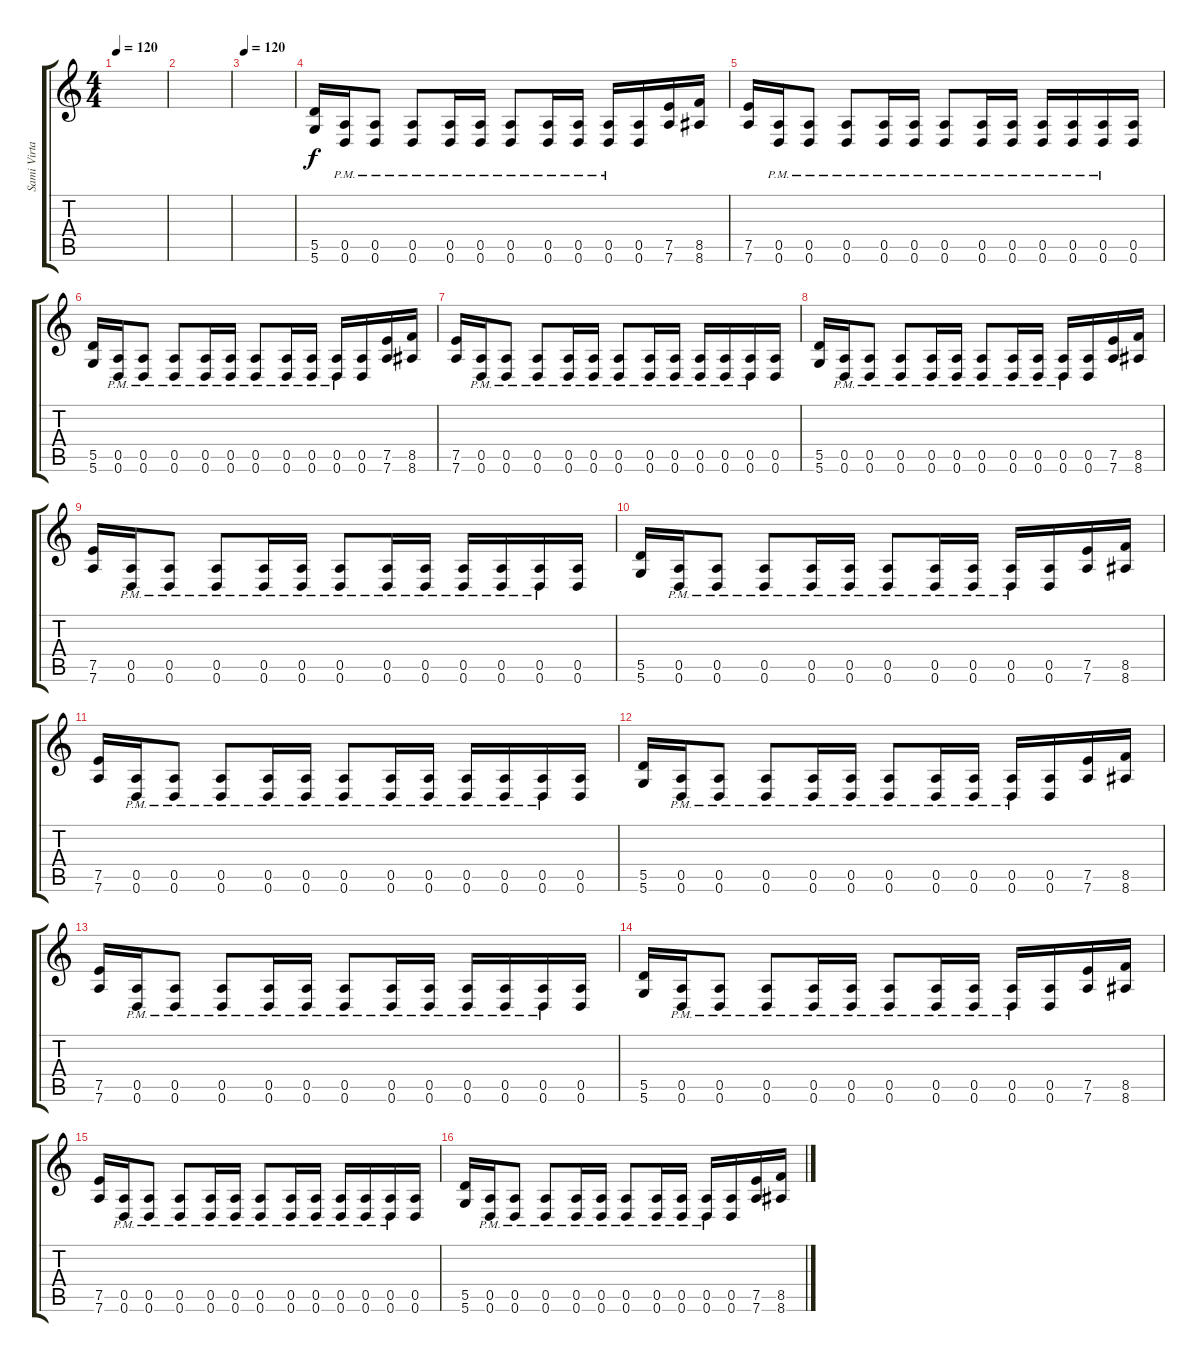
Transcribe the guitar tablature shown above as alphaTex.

\track ("Sami Virtanen (lead Guitar)" "Sami Virta") {instrument distortionguitar}
\staff {score tabs}
\tuning (E4 B3 G3 D3 A2 D2) {hide}
\ts (4 4)
\tempo 120
\clef g2
\ks c
|
|
\tempo 120
|
(5.5 5.6).16 (0.5{pm} 0.6{pm}).16 (0.5{pm} 0.6{pm}).8 (0.5{pm} 0.6{pm}).8 (0.5{pm} 0.6{pm}).16 (0.5{pm} 0.6{pm}).16 (0.5{pm} 0.6{pm}).8 (0.5{pm} 0.6{pm}).16 (0.5{pm} 0.6{pm}).16 (0.5{pm} 0.6{pm}).16 (0.5 0.6).16 (7.5 7.6).16 (8.5 8.6).16 |
(7.5 7.6).16 (0.5{pm} 0.6{pm}).16 (0.5{pm} 0.6{pm}).8 (0.5{pm} 0.6{pm}).8 (0.5{pm} 0.6{pm}).16 (0.5{pm} 0.6{pm}).16 (0.5{pm} 0.6{pm}).8 (0.5{pm} 0.6{pm}).16 (0.5{pm} 0.6{pm}).16 (0.5{pm} 0.6{pm}).16 (0.5{pm} 0.6{pm}).16 (0.5{pm} 0.6{pm}).16 (0.5 0.6).16 |
(5.5 5.6).16 (0.5{pm} 0.6{pm}).16 (0.5{pm} 0.6{pm}).8 (0.5{pm} 0.6{pm}).8 (0.5{pm} 0.6{pm}).16 (0.5{pm} 0.6{pm}).16 (0.5{pm} 0.6{pm}).8 (0.5{pm} 0.6{pm}).16 (0.5{pm} 0.6{pm}).16 (0.5{pm} 0.6{pm}).16 (0.5 0.6).16 (7.5 7.6).16 (8.5 8.6).16 |
(7.5 7.6).16 (0.5{pm} 0.6{pm}).16 (0.5{pm} 0.6{pm}).8 (0.5{pm} 0.6{pm}).8 (0.5{pm} 0.6{pm}).16 (0.5{pm} 0.6{pm}).16 (0.5{pm} 0.6{pm}).8 (0.5{pm} 0.6{pm}).16 (0.5{pm} 0.6{pm}).16 (0.5{pm} 0.6{pm}).16 (0.5{pm} 0.6{pm}).16 (0.5{pm} 0.6{pm}).16 (0.5 0.6).16 |
(5.5 5.6).16 (0.5{pm} 0.6{pm}).16 (0.5{pm} 0.6{pm}).8 (0.5{pm} 0.6{pm}).8 (0.5{pm} 0.6{pm}).16 (0.5{pm} 0.6{pm}).16 (0.5{pm} 0.6{pm}).8 (0.5{pm} 0.6{pm}).16 (0.5{pm} 0.6{pm}).16 (0.5{pm} 0.6{pm}).16 (0.5 0.6).16 (7.5 7.6).16 (8.5 8.6).16 |
(7.5 7.6).16 (0.5{pm} 0.6{pm}).16 (0.5{pm} 0.6{pm}).8 (0.5{pm} 0.6{pm}).8 (0.5{pm} 0.6{pm}).16 (0.5{pm} 0.6{pm}).16 (0.5{pm} 0.6{pm}).8 (0.5{pm} 0.6{pm}).16 (0.5{pm} 0.6{pm}).16 (0.5{pm} 0.6{pm}).16 (0.5{pm} 0.6{pm}).16 (0.5{pm} 0.6{pm}).16 (0.5 0.6).16 |
(5.5 5.6).16 (0.5{pm} 0.6{pm}).16 (0.5{pm} 0.6{pm}).8 (0.5{pm} 0.6{pm}).8 (0.5{pm} 0.6{pm}).16 (0.5{pm} 0.6{pm}).16 (0.5{pm} 0.6{pm}).8 (0.5{pm} 0.6{pm}).16 (0.5{pm} 0.6{pm}).16 (0.5{pm} 0.6{pm}).16 (0.5 0.6).16 (7.5 7.6).16 (8.5 8.6).16 |
(7.5 7.6).16 (0.5{pm} 0.6{pm}).16 (0.5{pm} 0.6{pm}).8 (0.5{pm} 0.6{pm}).8 (0.5{pm} 0.6{pm}).16 (0.5{pm} 0.6{pm}).16 (0.5{pm} 0.6{pm}).8 (0.5{pm} 0.6{pm}).16 (0.5{pm} 0.6{pm}).16 (0.5{pm} 0.6{pm}).16 (0.5{pm} 0.6{pm}).16 (0.5{pm} 0.6{pm}).16 (0.5 0.6).16 |
(5.5 5.6).16 (0.5{pm} 0.6{pm}).16 (0.5{pm} 0.6{pm}).8 (0.5{pm} 0.6{pm}).8 (0.5{pm} 0.6{pm}).16 (0.5{pm} 0.6{pm}).16 (0.5{pm} 0.6{pm}).8 (0.5{pm} 0.6{pm}).16 (0.5{pm} 0.6{pm}).16 (0.5{pm} 0.6{pm}).16 (0.5 0.6).16 (7.5 7.6).16 (8.5 8.6).16 |
(7.5 7.6).16 (0.5{pm} 0.6{pm}).16 (0.5{pm} 0.6{pm}).8 (0.5{pm} 0.6{pm}).8 (0.5{pm} 0.6{pm}).16 (0.5{pm} 0.6{pm}).16 (0.5{pm} 0.6{pm}).8 (0.5{pm} 0.6{pm}).16 (0.5{pm} 0.6{pm}).16 (0.5{pm} 0.6{pm}).16 (0.5{pm} 0.6{pm}).16 (0.5{pm} 0.6{pm}).16 (0.5 0.6).16 |
(5.5 5.6).16 (0.5{pm} 0.6{pm}).16 (0.5{pm} 0.6{pm}).8 (0.5{pm} 0.6{pm}).8 (0.5{pm} 0.6{pm}).16 (0.5{pm} 0.6{pm}).16 (0.5{pm} 0.6{pm}).8 (0.5{pm} 0.6{pm}).16 (0.5{pm} 0.6{pm}).16 (0.5{pm} 0.6{pm}).16 (0.5 0.6).16 (7.5 7.6).16 (8.5 8.6).16 |
(7.5 7.6).16 (0.5{pm} 0.6{pm}).16 (0.5{pm} 0.6{pm}).8 (0.5{pm} 0.6{pm}).8 (0.5{pm} 0.6{pm}).16 (0.5{pm} 0.6{pm}).16 (0.5{pm} 0.6{pm}).8 (0.5{pm} 0.6{pm}).16 (0.5{pm} 0.6{pm}).16 (0.5{pm} 0.6{pm}).16 (0.5{pm} 0.6{pm}).16 (0.5{pm} 0.6{pm}).16 (0.5 0.6).16 |
(5.5 5.6).16 (0.5{pm} 0.6{pm}).16 (0.5{pm} 0.6{pm}).8 (0.5{pm} 0.6{pm}).8 (0.5{pm} 0.6{pm}).16 (0.5{pm} 0.6{pm}).16 (0.5{pm} 0.6{pm}).8 (0.5{pm} 0.6{pm}).16 (0.5{pm} 0.6{pm}).16 (0.5{pm} 0.6{pm}).16 (0.5 0.6).16 (7.5 7.6).16 (8.5 8.6).16
